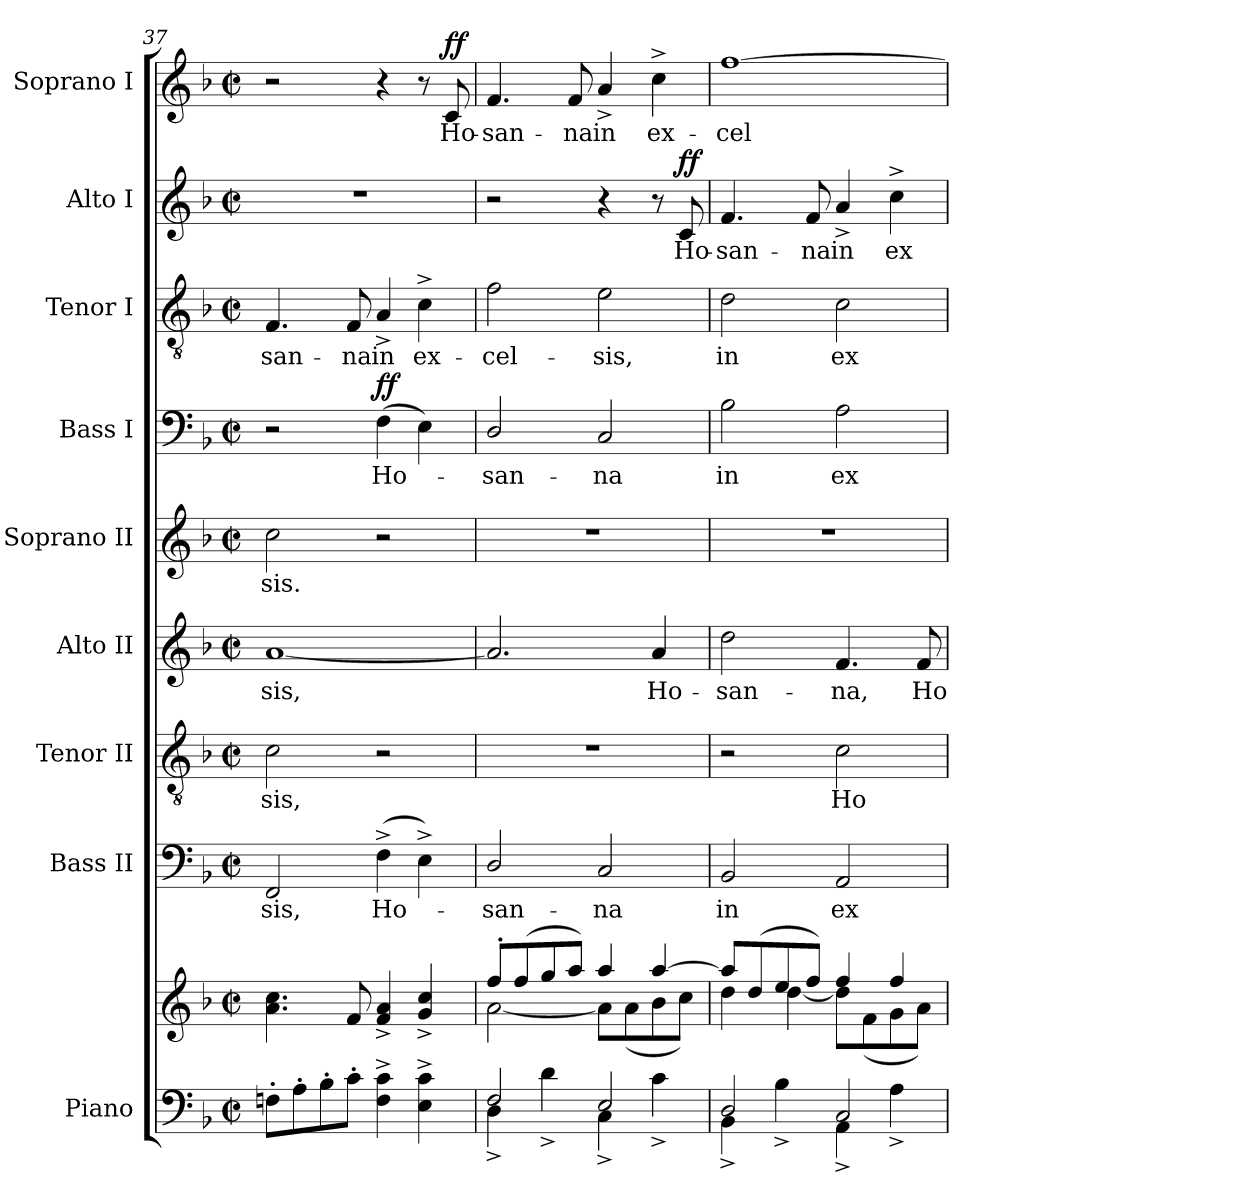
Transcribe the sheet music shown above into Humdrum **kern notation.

**kern	**kern	**kern	**text	**kern	**text	**kern	**text	**kern	**text	**kern	**text	**dynam	**kern	**text	**kern	**text	**dynam	**kern	**text	**dynam
*part9	*part9	*part8	*part8	*part7	*part7	*part6	*part6	*part5	*part5	*part4	*part4	*part4	*part3	*part3	*part2	*part2	*part2	*part1	*part1	*part1
*staff10	*staff9	*staff8	*staff8	*staff7	*staff7	*staff6	*staff6	*staff5	*staff5	*staff4	*staff4	*staff4	*staff3	*staff3	*staff2	*staff2	*staff2	*staff1	*staff1	*staff1
*I"Piano	*	*I"Bass II	*	*I"Tenor II	*	*I"Alto II	*	*I"Soprano II	*	*I"Bass I	*	*	*I"Tenor I	*	*I"Alto I	*	*	*I"Soprano I	*	*
*I'Pno.	*	*I'B.	*	*I'T.	*	*I'A.	*	*I'S.	*	*I'B.	*	*	*I'T.	*	*I'A.	*	*	*I'S.	*	*
!!LO:PB:g=z
*clefF4	*clefG2	*clefF4	*	*clefGv2	*	*clefG2	*	*clefG2	*	*clefF4	*	*	*clefGv2	*	*clefG2	*	*	*clefG2	*	*
*	*	*	*	*ITrd7c12	*	*	*	*	*	*	*	*	*ITrd7c12	*	*	*	*	*	*	*
*k[b-]	*k[b-]	*k[b-]	*	*k[b-]	*	*k[b-]	*	*k[b-]	*	*k[b-]	*	*	*k[b-]	*	*k[b-]	*	*	*k[b-]	*	*
*F:	*F:	*F:	*	*F:	*	*F:	*	*F:	*	*F:	*	*	*F:	*	*F:	*	*	*F:	*	*
*M2/2	*M2/2	*M2/2	*	*M2/2	*	*M2/2	*	*M2/2	*	*M2/2	*	*	*M2/2	*	*M2/2	*	*	*M2/2	*	*
*met(c|)	*met(c|)	*met(c|)	*	*met(c|)	*	*met(c|)	*	*met(c|)	*	*met(c|)	*	*	*met(c|)	*	*met(c|)	*	*	*met(c|)	*	*
=37	=37	=37	=37	=37	=37	=37	=37	=37	=37	=37	=37	=37	=37	=37	=37	=37	=37	=37	=37	=37
!	!	!	!LO:LY:b:color=#000000	!	!	!	!	!	!	!	!	!	!	!	!	!	!	!	!	!
!	!	!	!	!	!LO:LY:b:color=#000000	!	!	!	!	!	!	!	!	!	!	!	!	!	!	!
!	!	!	!	!	!	!	!LO:LY:b:color=#000000	!	!	!	!	!	!	!	!	!	!	!	!	!
!	!	!	!	!	!	!	!	!	!LO:LY:b:color=#000000	!	!	!	!	!	!	!	!	!	!	!
!	!	!	!	!	!	!	!	!	!	!	!	!	!	!LO:LY:b:color=#000000	!	!	!	!	!	!
8Fn'i\L	4.ai\ 4.cci	2FFi/	-sis,	2Ci\	-sis,	[1ai	-sis,	2cci\	-sis.	2r	.	.	4.FFi/	-san-	1r	.	.	2r	.	.
8A'i\	.	.	.	.	.	.	.	.	.	.	.	.	.	.	.	.	.	.	.	.
8B-'i\	.	.	.	.	.	.	.	.	.	.	.	.	.	.	.	.	.	.	.	.
!	!	!	!	!	!	!	!	!	!	!	!	!	!	!LO:LY:b:color=#000000	!	!	!	!	!	!
8c'i\J	8fi/	.	.	.	.	.	.	.	.	.	.	.	8FFi/	-na	.	.	.	.	.	.
!	!	!	!LO:LY:b:color=#000000	!	!	!	!	!	!	!	!	!	!	!	!	!	!	!	!	!
!	!	!	!	!	!	!	!	!	!	!	!LO:LY:b:color=#000000	!	!	!	!	!	!	!	!	!
!	!	!	!	!	!	!	!	!	!	!	!	!	!	!LO:LY:b:color=#000000	!	!	!	!	!	!
4Fi\^ 4ci^	4fi/^ 4ai^	(4F^i\	Ho-	2r	.	.	.	2r	.	(4Fi\	Ho-	ff	4AA^i/	in	.	.	.	4r	.	.
!	!	!	!	!	!	!	!	!	!	!	!	!	!	!LO:LY:b:color=#000000	!	!	!	!	!	!
4Ei\^ 4ci^	4gi/^ 4cci^	4E^i\)	.	.	.	.	.	.	.	4Ei\)	.	.	4C^i\	ex-	.	.	.	8r	.	.
!	!	!	!	!	!	!	!	!	!	!	!	!	!	!	!	!	!	!	!LO:LY:b:color=#000000	!
.	.	.	.	.	.	.	.	.	.	.	.	.	.	.	.	.	.	8ci/	Ho-	ff
=38	=38	=38	=38	=38	=38	=38	=38	=38	=38	=38	=38	=38	=38	=38	=38	=38	=38	=38	=38	=38
*^	*^	*	*	*	*	*	*	*	*	*	*	*	*	*	*	*	*	*	*	*
!	!	!	!	!	!LO:LY:b:color=#000000	!	!	!	!	!	!	!	!	!	!	!	!	!	!	!	!	!
!	!	!	!	!	!	!	!	!	!	!	!	!	!LO:LY:b:color=#000000	!	!	!	!	!	!	!	!	!
!	!	!	!	!	!	!	!	!	!	!	!	!	!	!	!	!LO:LY:b:color=#000000	!	!	!	!	!	!
!	!	!	!	!	!	!	!	!	!	!	!	!	!	!	!	!	!	!	!	!	!LO:LY:b:color=#000000	!
2Fi/	4D^i\	8ff'i/L	[2ai\	2Di/	-san-	1r	.	2.ai/]	.	1r	.	2Di/	-san-	.	2Fi\	-cel-	2r	.	.	4.fi/	-san-	.
.	.	(8ffi/	.	.	.	.	.	.	.	.	.	.	.	.	.	.	.	.	.	.	.	.
.	4d^i\	8ggi/	.	.	.	.	.	.	.	.	.	.	.	.	.	.	.	.	.	.	.	.
!	!	!	!	!	!	!	!	!	!	!	!	!	!	!	!	!	!	!	!	!	!LO:LY:b:color=#000000	!
.	.	8aai/J)	.	.	.	.	.	.	.	.	.	.	.	.	.	.	.	.	.	8fi/	-na	.
!	!	!	!	!	!LO:LY:b:color=#000000	!	!	!	!	!	!	!	!	!	!	!	!	!	!	!	!	!
!	!	!	!	!	!	!	!	!	!	!	!	!	!LO:LY:b:color=#000000	!	!	!	!	!	!	!	!	!
!	!	!	!	!	!	!	!	!	!	!	!	!	!	!	!	!LO:LY:b:color=#000000	!	!	!	!	!	!
!	!	!	!	!	!	!	!	!	!	!	!	!	!	!	!	!	!	!	!	!	!LO:LY:b:color=#000000	!
2Ei/	4C^i\	4aai/	8ai\L]	2Ci/	-na	.	.	.	.	.	.	2Ci/	-na	.	2Ei\	-sis,	4r	.	.	4a^i/	in	.
.	.	.	(8ai\	.	.	.	.	.	.	.	.	.	.	.	.	.	.	.	.	.	.	.
!	!	!	!	!	!	!	!	!	!LO:LY:b:color=#000000	!	!	!	!	!	!	!	!	!	!	!	!	!
!	!	!	!	!	!	!	!	!	!	!	!	!	!	!	!	!	!	!	!	!	!LO:LY:b:color=#000000	!
.	4c^i\	[4aai/	8b-i\	.	.	.	.	4ai/	Ho-	.	.	.	.	.	.	.	8r	.	.	4cc^i\	ex-	.
!	!	!	!	!	!	!	!	!	!	!	!	!	!	!	!	!	!	!LO:LY:b:color=#000000	!	!	!	!
.	.	.	8cci\J)	.	.	.	.	.	.	.	.	.	.	.	.	.	8ci/	Ho-	ff	.	.	.
=39	=39	=39	=39	=39	=39	=39	=39	=39	=39	=39	=39	=39	=39	=39	=39	=39	=39	=39	=39	=39	=39	=39
!	!	!	!	!	!LO:LY:b:color=#000000	!	!	!	!	!	!	!	!	!	!	!	!	!	!	!	!	!
!	!	!	!	!	!	!	!	!	!LO:LY:b:color=#000000	!	!	!	!	!	!	!	!	!	!	!	!	!
!	!	!	!	!	!	!	!	!	!	!	!	!	!LO:LY:b:color=#000000	!	!	!	!	!	!	!	!	!
!	!	!	!	!	!	!	!	!	!	!	!	!	!	!	!	!LO:LY:b:color=#000000	!	!	!	!	!	!
!	!	!	!	!	!	!	!	!	!	!	!	!	!	!	!	!	!	!LO:LY:b:color=#000000	!	!	!	!
!	!	!	!	!	!	!	!	!	!	!	!	!	!	!	!	!	!	!	!	!	!LO:LY:b:color=#000000	!
2Di/	4BB-^i\	8aai/L]	4ddi\	2BB-i/	in	2r	.	2ddi\	-san-	1r	.	2B-i\	in	.	2Di\	in	4.fi/	-san-	.	[1ffi	-cel-	.
.	.	(8ddi/	.	.	.	.	.	.	.	.	.	.	.	.	.	.	.	.	.	.	.	.
.	4B-^i\	8eei/	[4ddi\	.	.	.	.	.	.	.	.	.	.	.	.	.	.	.	.	.	.	.
!	!	!	!	!	!	!	!	!	!	!	!	!	!	!	!	!	!	!LO:LY:b:color=#000000	!	!	!	!
.	.	8ffi/J)	.	.	.	.	.	.	.	.	.	.	.	.	.	.	8fi/	-na	.	.	.	.
!	!	!	!	!	!LO:LY:b:color=#000000	!	!	!	!	!	!	!	!	!	!	!	!	!	!	!	!	!
!	!	!	!	!	!	!	!LO:LY:b:color=#000000	!	!	!	!	!	!	!	!	!	!	!	!	!	!	!
!	!	!	!	!	!	!	!	!	!LO:LY:b:color=#000000	!	!	!	!	!	!	!	!	!	!	!	!	!
!	!	!	!	!	!	!	!	!	!	!	!	!	!LO:LY:b:color=#000000	!	!	!	!	!	!	!	!	!
!	!	!	!	!	!	!	!	!	!	!	!	!	!	!	!	!LO:LY:b:color=#000000	!	!	!	!	!	!
!	!	!	!	!	!	!	!	!	!	!	!	!	!	!	!	!	!	!LO:LY:b:color=#000000	!	!	!	!
2Ci/	4AA^i\	4ffi/	8ddi\L]	2AAi/	ex-	2Ci\	Ho-	4.fi/	-na,	.	.	2Ai\	ex-	.	2Ci\	ex-	4a^i/	in	.	.	.	.
.	.	.	(8fi\	.	.	.	.	.	.	.	.	.	.	.	.	.	.	.	.	.	.	.
!	!	!	!	!	!	!	!	!	!	!	!	!	!	!	!	!	!	!LO:LY:b:color=#000000	!	!	!	!
.	4A^i\	4ffi/	8gi\	.	.	.	.	.	.	.	.	.	.	.	.	.	4cc^i\	ex-	.	.	.	.
!	!	!	!	!	!	!	!	!	!LO:LY:b:color=#000000	!	!	!	!	!	!	!	!	!	!	!	!	!
.	.	.	8ai\J)	.	.	.	.	8fi/	Ho-	.	.	.	.	.	.	.	.	.	.	.	.	.
*v	*v	*	*	*	*	*	*	*	*	*	*	*	*	*	*	*	*	*	*	*	*	*
*	*v	*v	*	*	*	*	*	*	*	*	*	*	*	*	*	*	*	*	*	*	*
=	=	=	=	=	=	=	=	=	=	=	=	=	=	=	=	=	=	=	=	=
*-	*-	*-	*-	*-	*-	*-	*-	*-	*-	*-	*-	*-	*-	*-	*-	*-	*-	*-	*-	*-
